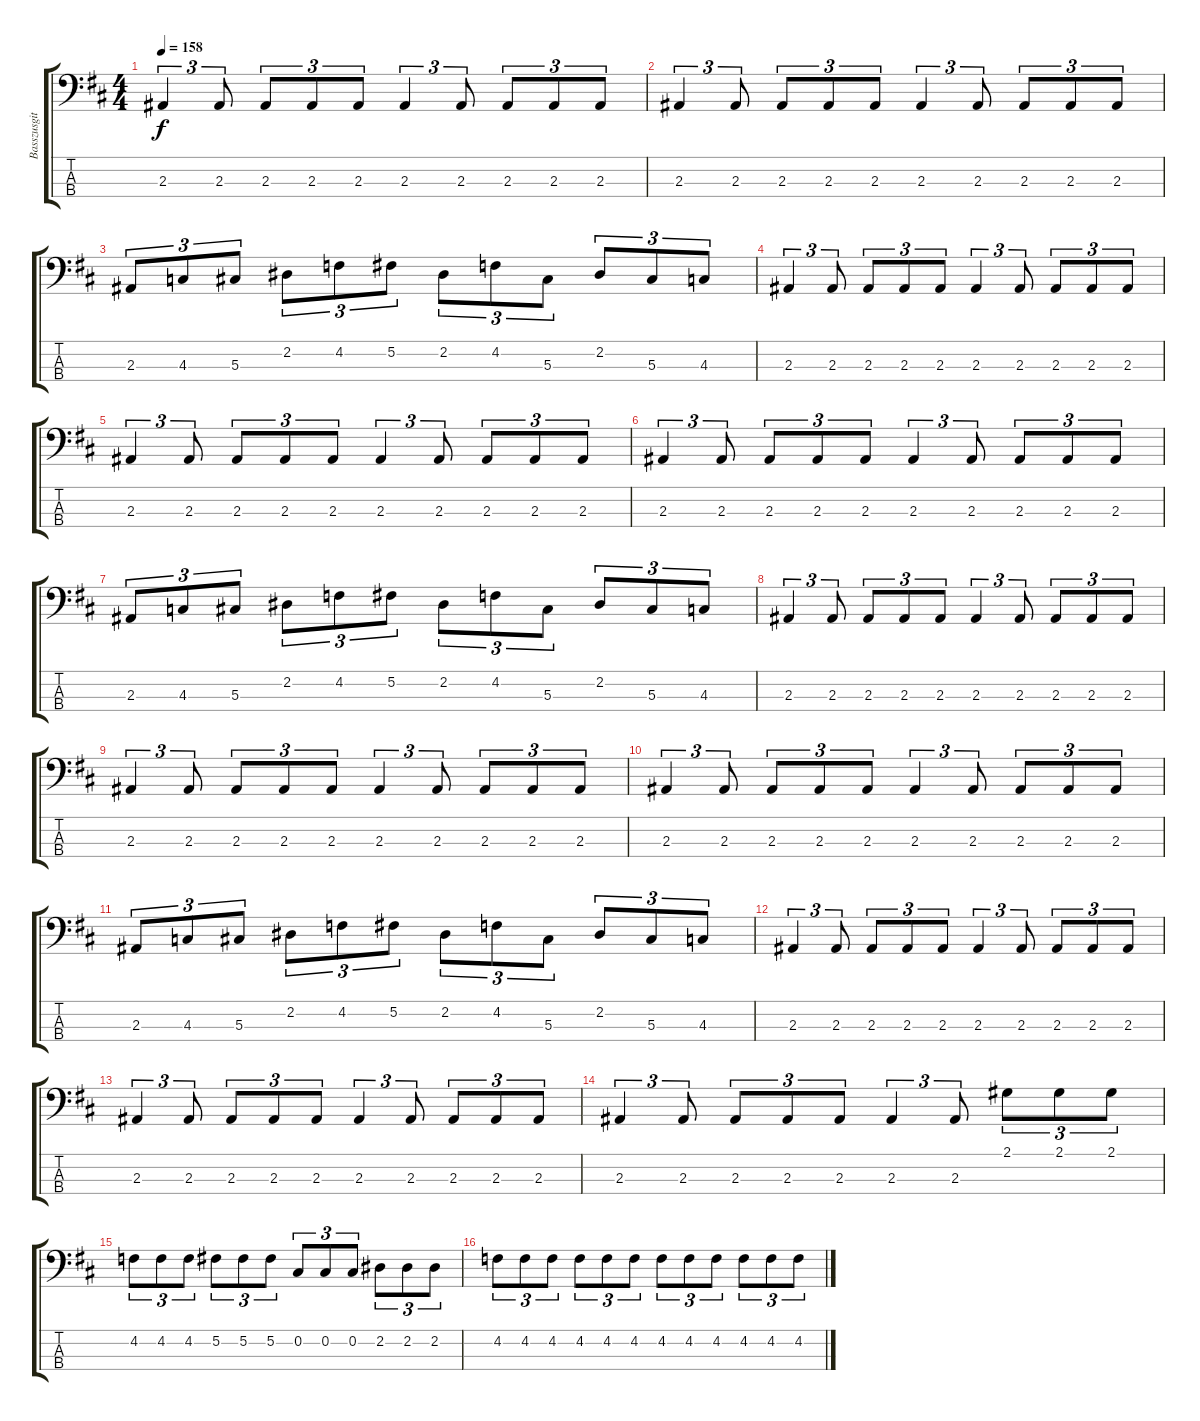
\track ("Basszusgitár (Yngwie Malmsteen)" "Basszusgit") {instrument electricbassfinger}
\staff {score tabs}
\tuning (Gb2 Db2 Ab1 Eb1) {hide}
\ts (4 4)
\tempo 158
\clef f4
\ks d
2.3.4{tu (3 2) dy f} 2.3.8{tu (3 2)} 2.3.8{tu (3 2)} 2.3.8{tu (3 2)} 2.3.8{tu (3 2)} 2.3.4{tu (3 2)} 2.3.8{tu (3 2)} 2.3.8{tu (3 2)} 2.3.8{tu (3 2)} 2.3.8{tu (3 2)} |
2.3.4{tu (3 2)} 2.3.8{tu (3 2)} 2.3.8{tu (3 2)} 2.3.8{tu (3 2)} 2.3.8{tu (3 2)} 2.3.4{tu (3 2)} 2.3.8{tu (3 2)} 2.3.8{tu (3 2)} 2.3.8{tu (3 2)} 2.3.8{tu (3 2)} |
2.3.8{tu (3 2)} 4.3.8{tu (3 2)} 5.3.8{tu (3 2)} 2.2.8{tu (3 2)} 4.2.8{tu (3 2)} 5.2.8{tu (3 2)} 2.2.8{tu (3 2)} 4.2.8{tu (3 2)} 5.3.8{tu (3 2)} 2.2.8{tu (3 2)} 5.3.8{tu (3 2)} 4.3.8{tu (3 2)} |
2.3.4{tu (3 2)} 2.3.8{tu (3 2)} 2.3.8{tu (3 2)} 2.3.8{tu (3 2)} 2.3.8{tu (3 2)} 2.3.4{tu (3 2)} 2.3.8{tu (3 2)} 2.3.8{tu (3 2)} 2.3.8{tu (3 2)} 2.3.8{tu (3 2)} |
2.3.4{tu (3 2)} 2.3.8{tu (3 2)} 2.3.8{tu (3 2)} 2.3.8{tu (3 2)} 2.3.8{tu (3 2)} 2.3.4{tu (3 2)} 2.3.8{tu (3 2)} 2.3.8{tu (3 2)} 2.3.8{tu (3 2)} 2.3.8{tu (3 2)} |
2.3.4{tu (3 2)} 2.3.8{tu (3 2)} 2.3.8{tu (3 2)} 2.3.8{tu (3 2)} 2.3.8{tu (3 2)} 2.3.4{tu (3 2)} 2.3.8{tu (3 2)} 2.3.8{tu (3 2)} 2.3.8{tu (3 2)} 2.3.8{tu (3 2)} |
2.3.8{tu (3 2)} 4.3.8{tu (3 2)} 5.3.8{tu (3 2)} 2.2.8{tu (3 2)} 4.2.8{tu (3 2)} 5.2.8{tu (3 2)} 2.2.8{tu (3 2)} 4.2.8{tu (3 2)} 5.3.8{tu (3 2)} 2.2.8{tu (3 2)} 5.3.8{tu (3 2)} 4.3.8{tu (3 2)} |
2.3.4{tu (3 2)} 2.3.8{tu (3 2)} 2.3.8{tu (3 2)} 2.3.8{tu (3 2)} 2.3.8{tu (3 2)} 2.3.4{tu (3 2)} 2.3.8{tu (3 2)} 2.3.8{tu (3 2)} 2.3.8{tu (3 2)} 2.3.8{tu (3 2)} |
2.3.4{tu (3 2)} 2.3.8{tu (3 2)} 2.3.8{tu (3 2)} 2.3.8{tu (3 2)} 2.3.8{tu (3 2)} 2.3.4{tu (3 2)} 2.3.8{tu (3 2)} 2.3.8{tu (3 2)} 2.3.8{tu (3 2)} 2.3.8{tu (3 2)} |
2.3.4{tu (3 2)} 2.3.8{tu (3 2)} 2.3.8{tu (3 2)} 2.3.8{tu (3 2)} 2.3.8{tu (3 2)} 2.3.4{tu (3 2)} 2.3.8{tu (3 2)} 2.3.8{tu (3 2)} 2.3.8{tu (3 2)} 2.3.8{tu (3 2)} |
2.3.8{tu (3 2)} 4.3.8{tu (3 2)} 5.3.8{tu (3 2)} 2.2.8{tu (3 2)} 4.2.8{tu (3 2)} 5.2.8{tu (3 2)} 2.2.8{tu (3 2)} 4.2.8{tu (3 2)} 5.3.8{tu (3 2)} 2.2.8{tu (3 2)} 5.3.8{tu (3 2)} 4.3.8{tu (3 2)} |
2.3.4{tu (3 2)} 2.3.8{tu (3 2)} 2.3.8{tu (3 2)} 2.3.8{tu (3 2)} 2.3.8{tu (3 2)} 2.3.4{tu (3 2)} 2.3.8{tu (3 2)} 2.3.8{tu (3 2)} 2.3.8{tu (3 2)} 2.3.8{tu (3 2)} |
2.3.4{tu (3 2)} 2.3.8{tu (3 2)} 2.3.8{tu (3 2)} 2.3.8{tu (3 2)} 2.3.8{tu (3 2)} 2.3.4{tu (3 2)} 2.3.8{tu (3 2)} 2.3.8{tu (3 2)} 2.3.8{tu (3 2)} 2.3.8{tu (3 2)} |
2.3.4{tu (3 2)} 2.3.8{tu (3 2)} 2.3.8{tu (3 2)} 2.3.8{tu (3 2)} 2.3.8{tu (3 2)} 2.3.4{tu (3 2)} 2.3.8{tu (3 2)} 2.1.8{tu (3 2)} 2.1.8{tu (3 2)} 2.1.8{tu (3 2)} |
4.2.8{tu (3 2)} 4.2.8{tu (3 2)} 4.2.8{tu (3 2)} 5.2.8{tu (3 2)} 5.2.8{tu (3 2)} 5.2.8{tu (3 2)} 0.2.8{tu (3 2)} 0.2.8{tu (3 2)} 0.2.8{tu (3 2)} 2.2.8{tu (3 2)} 2.2.8{tu (3 2)} 2.2.8{tu (3 2)} |
4.2.8{tu (3 2)} 4.2.8{tu (3 2)} 4.2.8{tu (3 2)} 4.2.8{tu (3 2)} 4.2.8{tu (3 2)} 4.2.8{tu (3 2)} 4.2.8{tu (3 2)} 4.2.8{tu (3 2)} 4.2.8{tu (3 2)} 4.2.8{tu (3 2)} 4.2.8{tu (3 2)} 4.2.8{tu (3 2)}
